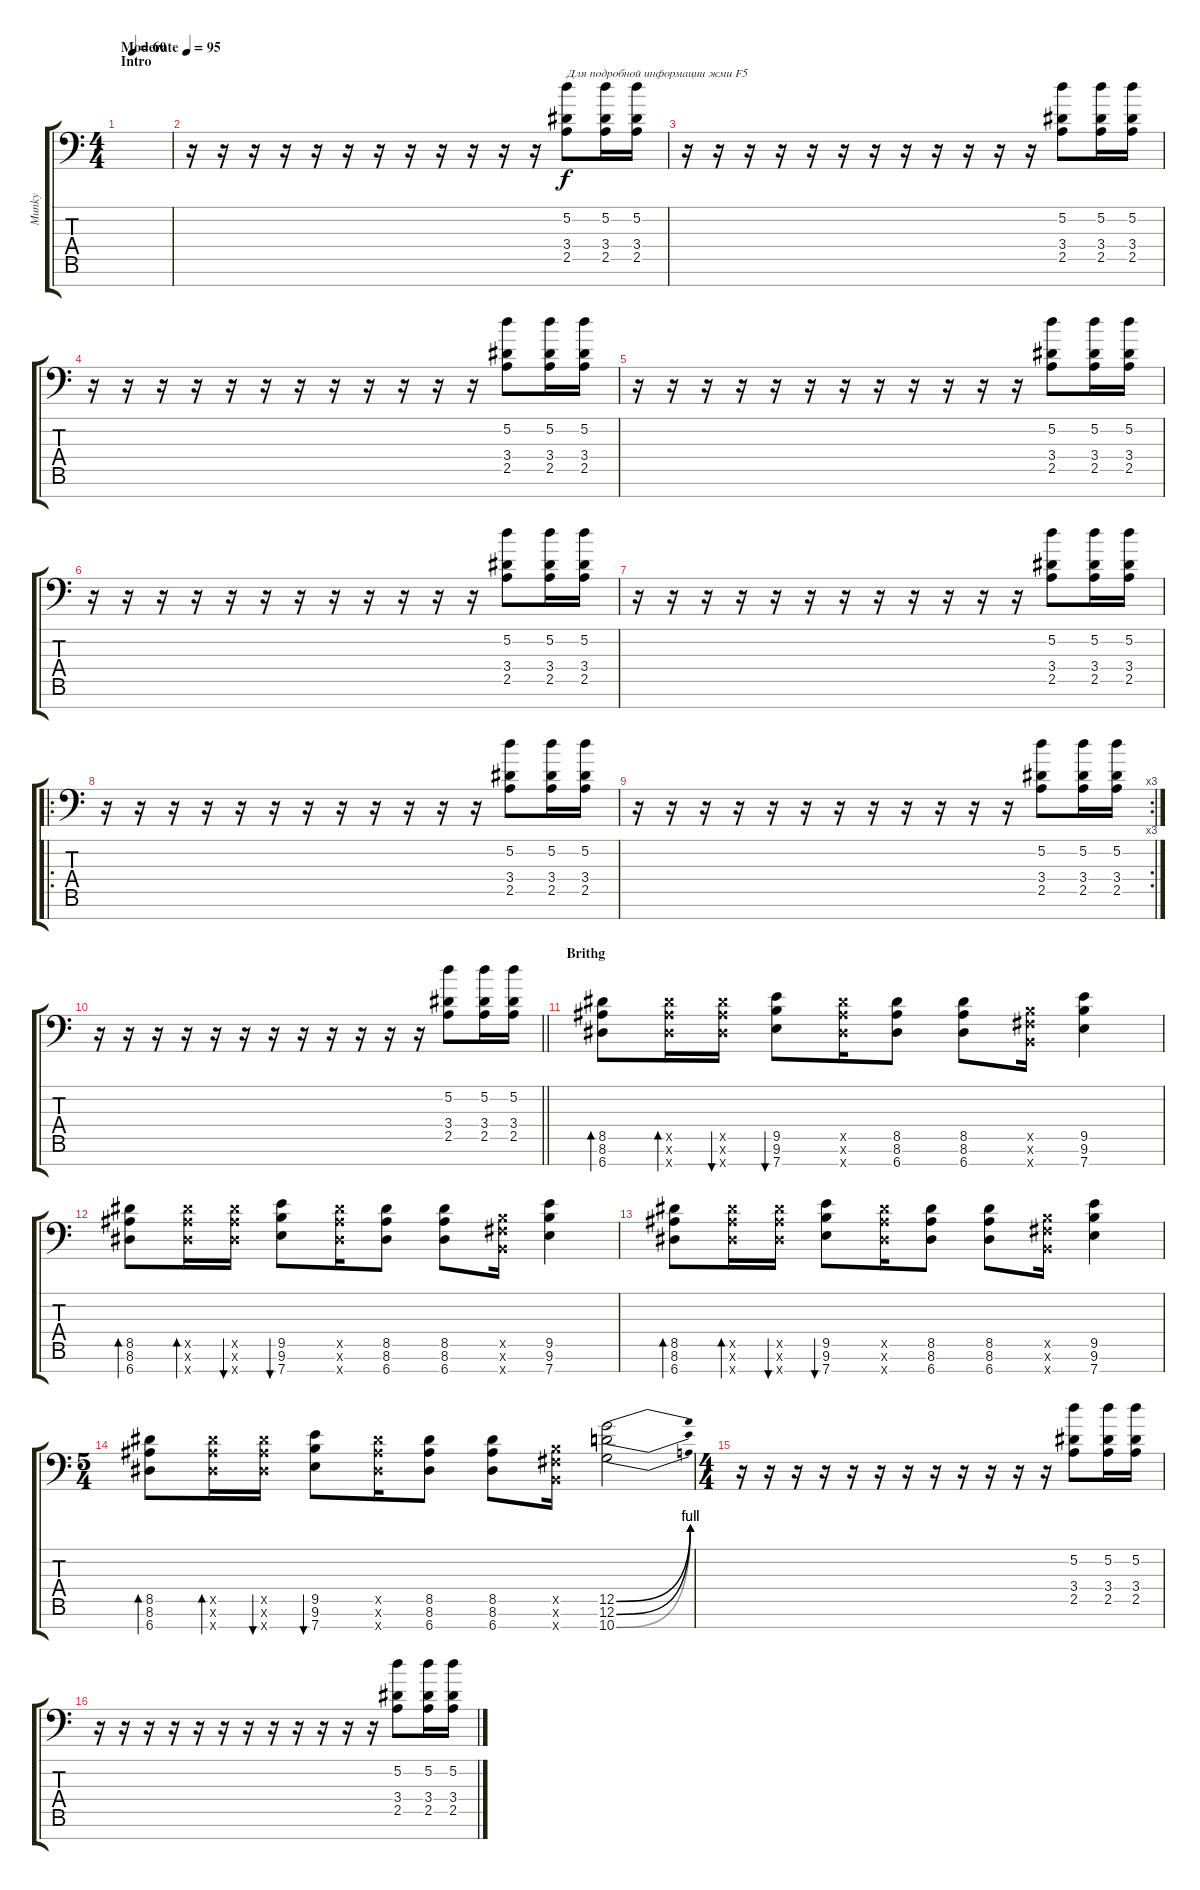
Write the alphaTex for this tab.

\track ("Munky" "Munky") {instrument distortionguitar}
\staff {score tabs}
\tuning (D4 A3 F3 C3 G2 D2 A1) {hide}
\ts (4 4)
\section ("" "Intro")
\tempo (95 "Moderate")
\tempo 40
\tempo (60 0.25)
\tempo (95 "Moderate")
\clef f4
\ks c
|
r.16 r.16 r.16 r.16 r.16 r.16 r.16 r.16 r.16 r.16 r.16 r.16 (5.2 3.4 2.5).8{txt "Для подробной информации жми F5"} (5.2 3.4 2.5).16 (5.2 3.4 2.5).16 |
r.16 r.16 r.16 r.16 r.16 r.16 r.16 r.16 r.16 r.16 r.16 r.16 (5.2 3.4 2.5).8 (5.2 3.4 2.5).16 (5.2 3.4 2.5).16 |
r.16 r.16 r.16 r.16 r.16 r.16 r.16 r.16 r.16 r.16 r.16 r.16 (5.2 3.4 2.5).8 (5.2 3.4 2.5).16 (5.2 3.4 2.5).16 |
r.16 r.16 r.16 r.16 r.16 r.16 r.16 r.16 r.16 r.16 r.16 r.16 (5.2 3.4 2.5).8 (5.2 3.4 2.5).16 (5.2 3.4 2.5).16 |
r.16 r.16 r.16 r.16 r.16 r.16 r.16 r.16 r.16 r.16 r.16 r.16 (5.2 3.4 2.5).8 (5.2 3.4 2.5).16 (5.2 3.4 2.5).16 |
r.16 r.16 r.16 r.16 r.16 r.16 r.16 r.16 r.16 r.16 r.16 r.16 (5.2 3.4 2.5).8 (5.2 3.4 2.5).16 (5.2 3.4 2.5).16 |
\ro
r.16 r.16 r.16 r.16 r.16 r.16 r.16 r.16 r.16 r.16 r.16 r.16 (5.2 3.4 2.5).8 (5.2 3.4 2.5).16 (5.2 3.4 2.5).16 |
\rc 3
r.16 r.16 r.16 r.16 r.16 r.16 r.16 r.16 r.16 r.16 r.16 r.16 (5.2 3.4 2.5).8 (5.2 3.4 2.5).16 (5.2 3.4 2.5).16 |
\barLineRight lightlight
r.16 r.16 r.16 r.16 r.16 r.16 r.16 r.16 r.16 r.16 r.16 r.16 (5.2 3.4 2.5).8 (5.2 3.4 2.5).16 (5.2 3.4 2.5).16 |
\section ("" "Brithg")
(8.5 8.6 6.7).8{bd 60} (8.5{x} 8.6{x} 6.7{x}).16{bd 60} (8.5{x} 8.6{x} 6.7{x}).16{bu 60} (9.5 9.6 7.7).8{bu 60} (8.5{x} 8.6{x} 6.7{x}).16 (8.5 8.6 6.7).8 (8.5 8.6 6.7).8 (4.5{x} 4.6{x} 2.7{x}).16 (9.5 9.6 7.7).4 |
(8.5 8.6 6.7).8{bd 60} (8.5{x} 8.6{x} 6.7{x}).16{bd 60} (8.5{x} 8.6{x} 6.7{x}).16{bu 60} (9.5 9.6 7.7).8{bu 60} (8.5{x} 8.6{x} 6.7{x}).16 (8.5 8.6 6.7).8 (8.5 8.6 6.7).8 (4.5{x} 4.6{x} 2.7{x}).16 (9.5 9.6 7.7).4 |
(8.5 8.6 6.7).8{bd 60} (8.5{x} 8.6{x} 6.7{x}).16{bd 60} (8.5{x} 8.6{x} 6.7{x}).16{bu 60} (9.5 9.6 7.7).8{bu 60} (8.5{x} 8.6{x} 6.7{x}).16 (8.5 8.6 6.7).8 (8.5 8.6 6.7).8 (4.5{x} 4.6{x} 2.7{x}).16 (9.5 9.6 7.7).4 |
\ts (5 4)
(8.5 8.6 6.7).8{bd 60} (8.5{x} 8.6{x} 6.7{x}).16{bd 60} (8.5{x} 8.6{x} 6.7{x}).16{bu 60} (9.5 9.6 7.7).8{bu 60} (8.5{x} 8.6{x} 6.7{x}).16 (8.5 8.6 6.7).8 (8.5 8.6 6.7).8 (4.5{x} 4.6{x} 2.7{x}).16 (12.5{be (bend 0 0 60 4)} 12.6{be (bend 0 0 60 4)} 10.7{be (bend 0 0 60 4)}).2 |
\ts (4 4)
r.16 r.16 r.16 r.16 r.16 r.16 r.16 r.16 r.16 r.16 r.16 r.16 (5.2 3.4 2.5).8 (5.2 3.4 2.5).16 (5.2 3.4 2.5).16 |
r.16 r.16 r.16 r.16 r.16 r.16 r.16 r.16 r.16 r.16 r.16 r.16 (5.2 3.4 2.5).8 (5.2 3.4 2.5).16 (5.2 3.4 2.5).16
